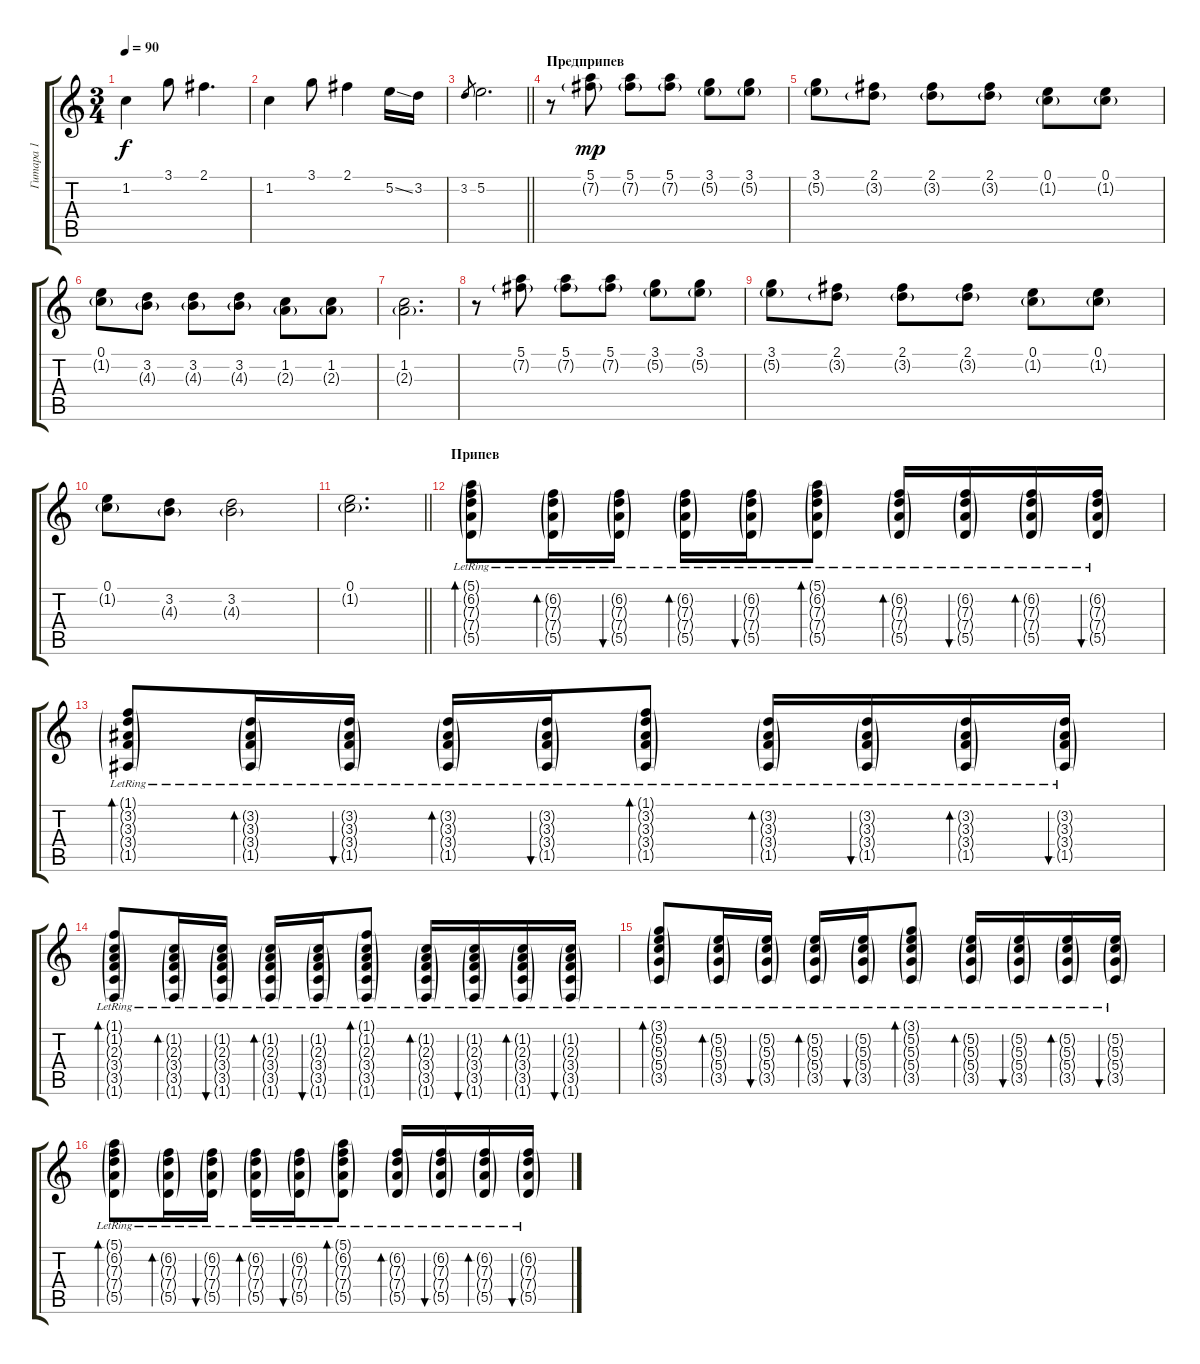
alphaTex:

\track ("Гитара 1" "Гитара 1") {instrument acousticguitarsteel}
\staff {score tabs}
\tuning (E4 B3 G3 D3 A2 E2) {hide}
\ts (3 4)
\tempo 90
\clef g2
\ks c
1.2.4{dy f} 3.1.8 2.1.4{d} |
1.2.4 3.1.8 2.1.4 5.2{ss}.16 3.2.16 |
\barLineRight lightlight
3.2.8{gr} 5.2.2{d} |
\section ("" "Предприпев")
r.8 (5.1 7.2{g}).8{dy mp} (5.1 7.2{g}).8 (5.1 7.2{g}).8 (3.1 5.2{g}).8 (3.1 5.2{g}).8 |
(3.1 5.2{g}).8 (2.1 3.2{g}).8 (2.1 3.2{g}).8 (2.1 3.2{g}).8 (0.1 1.2{g}).8 (0.1 1.2{g}).8 |
(0.1 1.2{g}).8 (3.2 4.3{g}).8 (3.2 4.3{g}).8 (3.2 4.3{g}).8 (1.2 2.3{g}).8 (1.2 2.3{g}).8 |
(1.2 2.3{g}).2{d} |
r.8 (5.1 7.2{g}).8 (5.1 7.2{g}).8 (5.1 7.2{g}).8 (3.1 5.2{g}).8 (3.1 5.2{g}).8 |
(3.1 5.2{g}).8 (2.1 3.2{g}).8 (2.1 3.2{g}).8 (2.1 3.2{g}).8 (0.1 1.2{g}).8 (0.1 1.2{g}).8 |
(0.1 1.2{g}).8 (3.2 4.3{g}).8 (3.2 4.3{g}).2 |
\barLineRight lightlight
(0.1 1.2{g}).2{d} |
\section ("" "Припев")
(5.1{g lr} 6.2{g lr} 7.3{g lr} 7.4{g lr} 5.5{g lr}).8{bd 60} (6.2{g lr} 7.3{g lr} 7.4{g lr} 5.5{g lr}).16{bd 60} (6.2{g lr} 7.3{g lr} 7.4{g lr} 5.5{g lr}).16{bu 60} (6.2{g lr} 7.3{g lr} 7.4{g lr} 5.5{g lr}).16{bd 60} (6.2{g lr} 7.3{g lr} 7.4{g lr} 5.5{g lr}).16{bu 60} (5.1{g lr} 6.2{g lr} 7.3{g lr} 7.4{g lr} 5.5{g lr}).8{bd 60} (6.2{g lr} 7.3{g lr} 7.4{g lr} 5.5{g lr}).16{bd 60} (6.2{g lr} 7.3{g lr} 7.4{g lr} 5.5{g lr}).16{bu 60} (6.2{g lr} 7.3{g lr} 7.4{g lr} 5.5{g lr}).16{bd 60} (6.2{g lr} 7.3{g lr} 7.4{g lr} 5.5{g lr}).16{bu 60} |
(1.1{g lr} 3.2{g lr} 3.3{g lr} 3.4{g lr} 1.5{g lr}).8{bd 60} (3.2{g lr} 3.3{g lr} 3.4{g lr} 1.5{g lr}).16{bd 60} (3.2{g lr} 3.3{g lr} 3.4{g lr} 1.5{g lr}).16{bu 60} (3.2{g lr} 3.3{g lr} 3.4{g lr} 1.5{g lr}).16{bd 60} (3.2{g lr} 3.3{g lr} 3.4{g lr} 1.5{g lr}).16{bu 60} (1.1{g lr} 3.2{g lr} 3.3{g lr} 3.4{g lr} 1.5{g lr}).8{bd 60} (3.2{g lr} 3.3{g lr} 3.4{g lr} 1.5{g lr}).16{bd 60} (3.2{g lr} 3.3{g lr} 3.4{g lr} 1.5{g lr}).16{bu 60} (3.2{g lr} 3.3{g lr} 3.4{g lr} 1.5{g lr}).16{bd 60} (3.2{g lr} 3.3{g lr} 3.4{g lr} 1.5{g lr}).16{bu 60} |
(1.1{g lr} 1.2{g lr} 2.3{g lr} 3.4{g lr} 3.5{g lr} 1.6{g lr}).8{bd 60} (1.2{g lr} 2.3{g lr} 3.4{g lr} 3.5{g lr} 1.6{g lr}).16{bd 60} (1.2{g lr} 2.3{g lr} 3.4{g lr} 3.5{g lr} 1.6{g lr}).16{bu 60} (1.2{g lr} 2.3{g lr} 3.4{g lr} 3.5{g lr} 1.6{g lr}).16{bd 60} (1.2{g lr} 2.3{g lr} 3.4{g lr} 3.5{g lr} 1.6{g lr}).16{bu 60} (1.1{g lr} 1.2{g lr} 2.3{g lr} 3.4{g lr} 3.5{g lr} 1.6{g lr}).8{bd 60} (1.2{g lr} 2.3{g lr} 3.4{g lr} 3.5{g lr} 1.6{g lr}).16{bd 60} (1.2{g lr} 2.3{g lr} 3.4{g lr} 3.5{g lr} 1.6{g lr}).16{bu 60} (1.2{g lr} 2.3{g lr} 3.4{g lr} 3.5{g lr} 1.6{g lr}).16{bd 60} (1.2{g lr} 2.3{g lr} 3.4{g lr} 3.5{g lr} 1.6{g lr}).16{bu 60} |
(3.1{g lr} 5.2{g lr} 5.3{g lr} 5.4{g lr} 3.5{g lr}).8{bd 60} (5.2{g lr} 5.3{g lr} 5.4{g lr} 3.5{g lr}).16{bd 60} (5.2{g lr} 5.3{g lr} 5.4{g lr} 3.5{g lr}).16{bu 60} (5.2{g lr} 5.3{g lr} 5.4{g lr} 3.5{g lr}).16{bd 60} (5.2{g lr} 5.3{g lr} 5.4{g lr} 3.5{g lr}).16{bu 60} (3.1{g lr} 5.2{g lr} 5.3{g lr} 5.4{g lr} 3.5{g lr}).8{bd 60} (5.2{g lr} 5.3{g lr} 5.4{g lr} 3.5{g lr}).16{bd 60} (5.2{g lr} 5.3{g lr} 5.4{g lr} 3.5{g lr}).16{bu 60} (5.2{g lr} 5.3{g lr} 5.4{g lr} 3.5{g lr}).16{bd 60} (5.2{g lr} 5.3{g lr} 5.4{g lr} 3.5{g lr}).16{bu 60} |
(5.1{g lr} 6.2{g lr} 7.3{g lr} 7.4{g lr} 5.5{g lr}).8{bd 60} (6.2{g lr} 7.3{g lr} 7.4{g lr} 5.5{g lr}).16{bd 60} (6.2{g lr} 7.3{g lr} 7.4{g lr} 5.5{g lr}).16{bu 60} (6.2{g lr} 7.3{g lr} 7.4{g lr} 5.5{g lr}).16{bd 60} (6.2{g lr} 7.3{g lr} 7.4{g lr} 5.5{g lr}).16{bu 60} (5.1{g lr} 6.2{g lr} 7.3{g lr} 7.4{g lr} 5.5{g lr}).8{bd 60} (6.2{g lr} 7.3{g lr} 7.4{g lr} 5.5{g lr}).16{bd 60} (6.2{g lr} 7.3{g lr} 7.4{g lr} 5.5{g lr}).16{bu 60} (6.2{g lr} 7.3{g lr} 7.4{g lr} 5.5{g lr}).16{bd 60} (6.2{g lr} 7.3{g lr} 7.4{g lr} 5.5{g lr}).16{bu 60}
